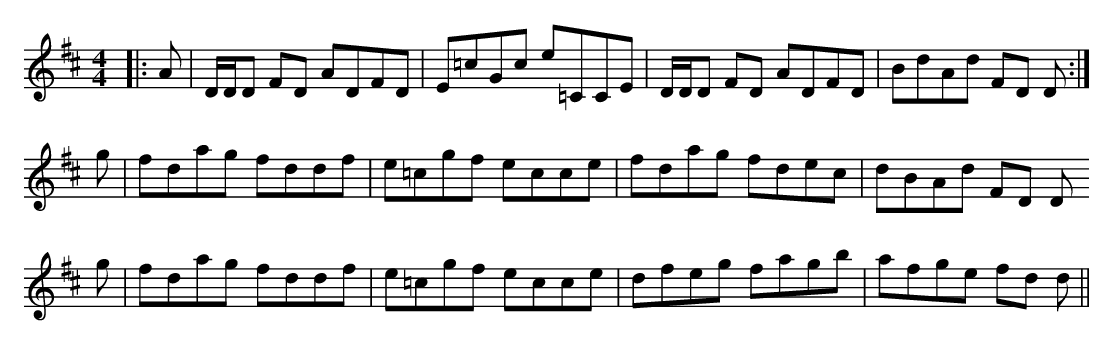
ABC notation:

X:1
M:4/4
K:D
|:A|D/D/D FD ADFD|E=cGc e=CCE|D/D/D FD ADFD|BdAd FD D:|
g|fdag fddf|e=cgf ecce|fdag fdec|dBAd FD D
g|fdag fddf|e=cgf ecce|dfeg fagb|afge fd d||
